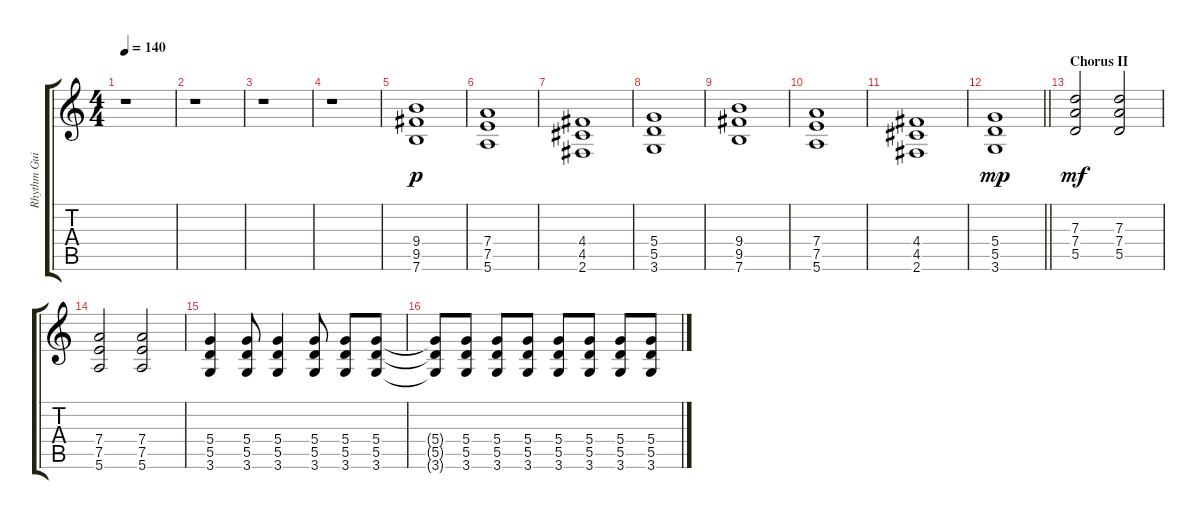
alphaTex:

\track ("Rhythm Guitar" "Rhythm Gui") {instrument overdrivenguitar}
\staff {score tabs}
\tuning (E4 B3 G3 D3 A2 E2) {hide}
\ts (4 4)
\tempo 140
\clef g2
\ks c
r.1{dy mf} |
r.1 |
r.1 |
r.1 |
(9.4 9.5 7.6).1{dy p} |
(7.4 7.5 5.6).1 |
(4.4 4.5 2.6).1 |
(5.4 5.5 3.6).1 |
(9.4 9.5 7.6).1 |
(7.4 7.5 5.6).1 |
(4.4 4.5 2.6).1 |
\barLineRight lightlight
(5.4 5.5 3.6).1{dy mp} |
\section ("" "Chorus II")
(7.3 7.4 5.5).2{dy mf} (7.3 7.4 5.5).2 |
(7.4 7.5 5.6).2 (7.4 7.5 5.6).2 |
(5.4 5.5 3.6).4 (5.4 5.5 3.6).8 (5.4 5.5 3.6).4 (5.4 5.5 3.6).8 (5.4 5.5 3.6).8 (5.4 5.5 3.6).8 |
(5.4{t} 5.5{t} 3.6{t}).8 (5.4 5.5 3.6).8 (5.4 5.5 3.6).8 (5.4 5.5 3.6).8 (5.4 5.5 3.6).8 (5.4 5.5 3.6).8 (5.4 5.5 3.6).8 (5.4 5.5 3.6).8
